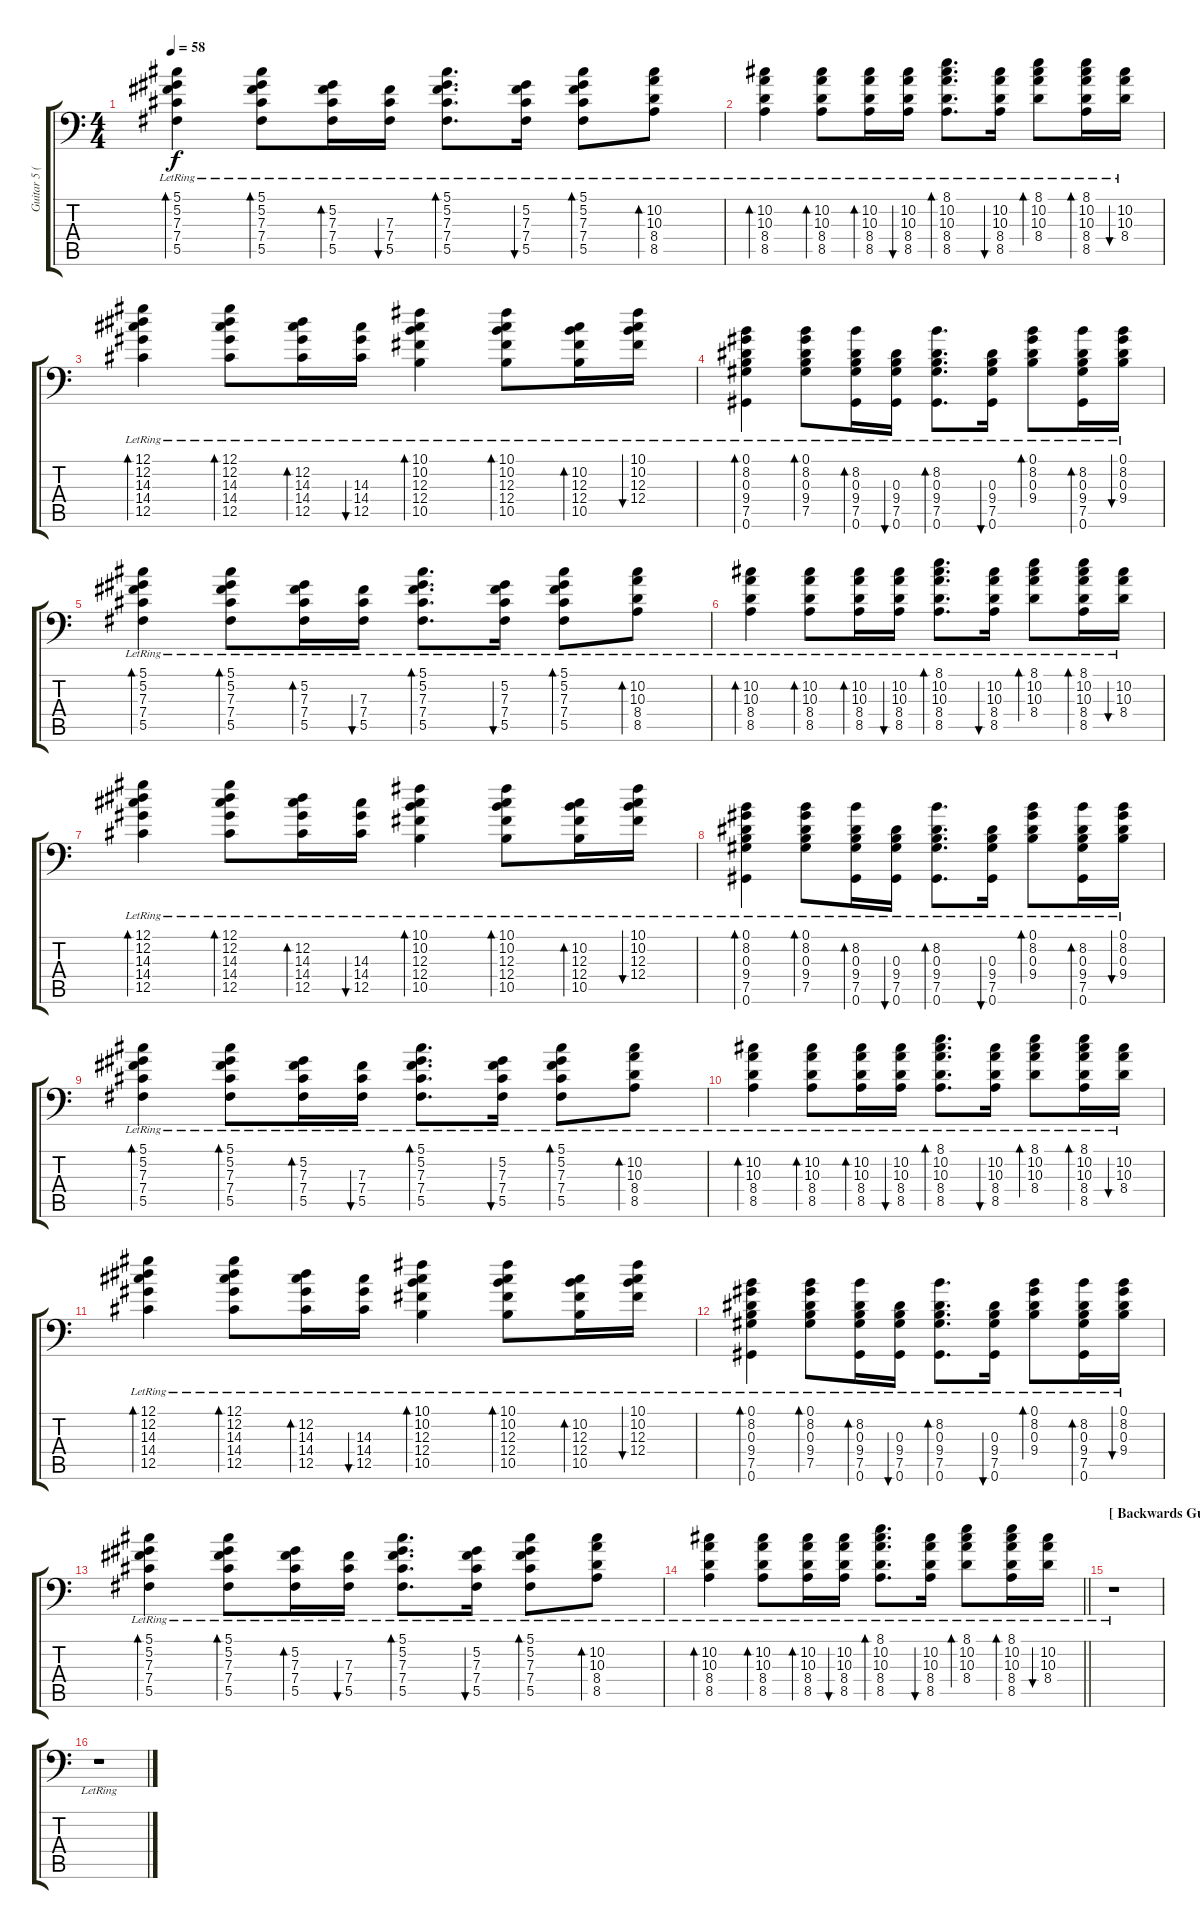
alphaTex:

\track ("Guitar 5 (Acoustic)" "Guitar 5 (") {instrument acousticguitarsteel}
\staff {score tabs}
\tuning (Ab3 Eb3 B2 Gb2 Db2 Ab1) {hide}
\ts (4 4)
\tempo 58
\clef f4
\ks c
(5.1{lr} 5.2{lr} 7.3{lr} 7.4{lr} 5.5).4{bd 30 dy f} (5.1{lr} 5.2{lr} 7.3{lr} 7.4{lr} 5.5).8{bd 30} (5.2{lr} 7.3{lr} 7.4{lr} 5.5).16{bd 30} (7.3{lr} 7.4{lr} 5.5).16{bu 30} (5.1{lr} 5.2{lr} 7.3{lr} 7.4{lr} 5.5).8{d bd 30} (5.2{lr} 7.3{lr} 7.4{lr} 5.5).16{bu 30} (5.1{lr} 5.2{lr} 7.3{lr} 7.4{lr} 5.5).8{bd 30} (10.2 10.3{lr} 8.4{lr} 8.5).8{bd 30} |
(10.2{lr} 10.3{lr} 8.4{lr} 8.5{lr}).4{bd 30} (10.2{lr} 10.3{lr} 8.4{lr} 8.5{lr}).8{bd 30} (10.2{lr} 10.3{lr} 8.4{lr} 8.5{lr}).16{bd 30} (10.2{lr} 10.3{lr} 8.4{lr} 8.5{lr}).16{bu 30} (8.1{lr} 10.2{lr} 10.3{lr} 8.4{lr} 8.5{lr}).8{d bd 30} (10.2{lr} 10.3{lr} 8.4{lr} 8.5{lr}).16{bu 30} (8.1{lr} 10.2{lr} 10.3{lr} 8.4{lr}).8{bd 30} (8.1{lr} 10.2{lr} 10.3{lr} 8.4{lr} 8.5{lr}).16{bd 30} (10.2{lr} 10.3{lr} 8.4{lr}).16{bu 30} |
(12.1{lr} 12.2{lr} 14.3{lr} 14.4{lr} 12.5{lr}).4{bd 30} (12.1{lr} 12.2{lr} 14.3{lr} 14.4{lr} 12.5{lr}).8{bd 30} (12.2{lr} 14.3{lr} 14.4{lr} 12.5{lr}).16{bd 30} (14.3{lr} 14.4{lr} 12.5{lr}).16{bu 30} (10.1{lr} 10.2{lr} 12.3{lr} 12.4{lr} 10.5{lr}).4{bd 30} (10.1{lr} 10.2{lr} 12.3{lr} 12.4{lr} 10.5{lr}).8{bd 30} (10.2{lr} 12.3{lr} 12.4{lr} 10.5{lr}).16{bd 30} (10.1{lr} 10.2{lr} 12.3{lr} 12.4{lr}).16{bu 30} |
(0.1{lr} 8.2{lr} 0.3{lr} 9.4{lr} 7.5{lr} 0.6{lr}).4{bd 30} (0.1{lr} 8.2{lr} 0.3{lr} 9.4{lr} 7.5{lr}).8{bd 30} (8.2{lr} 0.3{lr} 9.4{lr} 7.5{lr} 0.6{lr}).16{bd 30} (0.3{lr} 9.4{lr} 7.5{lr} 0.6{lr}).16{bu 30} (8.2{lr} 0.3{lr} 9.4{lr} 7.5{lr} 0.6{lr}).8{d bd 30} (0.3{lr} 9.4{lr} 7.5{lr} 0.6{lr}).16{bu 30} (0.1{lr} 8.2{lr} 0.3{lr} 9.4{lr}).8{bd 30} (8.2{lr} 0.3{lr} 9.4{lr} 7.5{lr} 0.6{lr}).16{bd 30} (0.1{lr} 8.2{lr} 0.3{lr} 9.4{lr}).16{bu 30} |
(5.1{lr} 5.2{lr} 7.3{lr} 7.4{lr} 5.5).4{bd 30} (5.1{lr} 5.2{lr} 7.3{lr} 7.4{lr} 5.5).8{bd 30} (5.2{lr} 7.3{lr} 7.4{lr} 5.5).16{bd 30} (7.3{lr} 7.4{lr} 5.5).16{bu 30} (5.1{lr} 5.2{lr} 7.3{lr} 7.4{lr} 5.5).8{d bd 30} (5.2{lr} 7.3{lr} 7.4{lr} 5.5).16{bu 30} (5.1{lr} 5.2{lr} 7.3{lr} 7.4{lr} 5.5).8{bd 30} (10.2 10.3{lr} 8.4{lr} 8.5).8{bd 30} |
(10.2{lr} 10.3{lr} 8.4{lr} 8.5{lr}).4{bd 30} (10.2{lr} 10.3{lr} 8.4{lr} 8.5{lr}).8{bd 30} (10.2{lr} 10.3{lr} 8.4{lr} 8.5{lr}).16{bd 30} (10.2{lr} 10.3{lr} 8.4{lr} 8.5{lr}).16{bu 30} (8.1{lr} 10.2{lr} 10.3{lr} 8.4{lr} 8.5{lr}).8{d bd 30} (10.2{lr} 10.3{lr} 8.4{lr} 8.5{lr}).16{bu 30} (8.1{lr} 10.2{lr} 10.3{lr} 8.4{lr}).8{bd 30} (8.1{lr} 10.2{lr} 10.3{lr} 8.4{lr} 8.5{lr}).16{bd 30} (10.2{lr} 10.3{lr} 8.4{lr}).16{bu 30} |
(12.1{lr} 12.2{lr} 14.3{lr} 14.4{lr} 12.5{lr}).4{bd 30} (12.1{lr} 12.2{lr} 14.3{lr} 14.4{lr} 12.5{lr}).8{bd 30} (12.2{lr} 14.3{lr} 14.4{lr} 12.5{lr}).16{bd 30} (14.3{lr} 14.4{lr} 12.5{lr}).16{bu 30} (10.1{lr} 10.2{lr} 12.3{lr} 12.4{lr} 10.5{lr}).4{bd 30} (10.1{lr} 10.2{lr} 12.3{lr} 12.4{lr} 10.5{lr}).8{bd 30} (10.2{lr} 12.3{lr} 12.4{lr} 10.5{lr}).16{bd 30} (10.1{lr} 10.2{lr} 12.3{lr} 12.4{lr}).16{bu 30} |
(0.1{lr} 8.2{lr} 0.3{lr} 9.4{lr} 7.5{lr} 0.6{lr}).4{bd 30} (0.1{lr} 8.2{lr} 0.3{lr} 9.4{lr} 7.5{lr}).8{bd 30} (8.2{lr} 0.3{lr} 9.4{lr} 7.5{lr} 0.6{lr}).16{bd 30} (0.3{lr} 9.4{lr} 7.5{lr} 0.6{lr}).16{bu 30} (8.2{lr} 0.3{lr} 9.4{lr} 7.5{lr} 0.6{lr}).8{d bd 30} (0.3{lr} 9.4{lr} 7.5{lr} 0.6{lr}).16{bu 30} (0.1{lr} 8.2{lr} 0.3{lr} 9.4{lr}).8{bd 30} (8.2{lr} 0.3{lr} 9.4{lr} 7.5{lr} 0.6{lr}).16{bd 30} (0.1{lr} 8.2{lr} 0.3{lr} 9.4{lr}).16{bu 30} |
(5.1{lr} 5.2{lr} 7.3{lr} 7.4{lr} 5.5).4{bd 30} (5.1{lr} 5.2{lr} 7.3{lr} 7.4{lr} 5.5).8{bd 30} (5.2{lr} 7.3{lr} 7.4{lr} 5.5).16{bd 30} (7.3{lr} 7.4{lr} 5.5).16{bu 30} (5.1{lr} 5.2{lr} 7.3{lr} 7.4{lr} 5.5).8{d bd 30} (5.2{lr} 7.3{lr} 7.4{lr} 5.5).16{bu 30} (5.1{lr} 5.2{lr} 7.3{lr} 7.4{lr} 5.5).8{bd 30} (10.2 10.3{lr} 8.4{lr} 8.5).8{bd 30} |
(10.2{lr} 10.3{lr} 8.4{lr} 8.5{lr}).4{bd 30} (10.2{lr} 10.3{lr} 8.4{lr} 8.5{lr}).8{bd 30} (10.2{lr} 10.3{lr} 8.4{lr} 8.5{lr}).16{bd 30} (10.2{lr} 10.3{lr} 8.4{lr} 8.5{lr}).16{bu 30} (8.1{lr} 10.2{lr} 10.3{lr} 8.4{lr} 8.5{lr}).8{d bd 30 volume 0} (10.2{lr} 10.3{lr} 8.4{lr} 8.5{lr}).16{bu 30} (8.1{lr} 10.2{lr} 10.3{lr} 8.4{lr}).8{bd 30} (8.1{lr} 10.2{lr} 10.3{lr} 8.4{lr} 8.5{lr}).16{bd 30} (10.2{lr} 10.3{lr} 8.4{lr}).16{bu 30} |
(12.1{lr} 12.2{lr} 14.3{lr} 14.4{lr} 12.5{lr}).4{bd 30} (12.1{lr} 12.2{lr} 14.3{lr} 14.4{lr} 12.5{lr}).8{bd 30} (12.2{lr} 14.3{lr} 14.4{lr} 12.5{lr}).16{bd 30} (14.3{lr} 14.4{lr} 12.5{lr}).16{bu 30} (10.1{lr} 10.2{lr} 12.3{lr} 12.4{lr} 10.5{lr}).4{bd 30} (10.1{lr} 10.2{lr} 12.3{lr} 12.4{lr} 10.5{lr}).8{bd 30} (10.2{lr} 12.3{lr} 12.4{lr} 10.5{lr}).16{bd 30} (10.1{lr} 10.2{lr} 12.3{lr} 12.4{lr}).16{bu 30} |
(0.1{lr} 8.2{lr} 0.3{lr} 9.4{lr} 7.5{lr} 0.6{lr}).4{bd 30} (0.1{lr} 8.2{lr} 0.3{lr} 9.4{lr} 7.5{lr}).8{bd 30} (8.2{lr} 0.3{lr} 9.4{lr} 7.5{lr} 0.6{lr}).16{bd 30} (0.3{lr} 9.4{lr} 7.5{lr} 0.6{lr}).16{bu 30} (8.2{lr} 0.3{lr} 9.4{lr} 7.5{lr} 0.6{lr}).8{d bd 30} (0.3{lr} 9.4{lr} 7.5{lr} 0.6{lr}).16{bu 30} (0.1{lr} 8.2{lr} 0.3{lr} 9.4{lr}).8{bd 30} (8.2{lr} 0.3{lr} 9.4{lr} 7.5{lr} 0.6{lr}).16{bd 30} (0.1{lr} 8.2{lr} 0.3{lr} 9.4{lr}).16{bu 30} |
(5.1{lr} 5.2{lr} 7.3{lr} 7.4{lr} 5.5).4{bd 30} (5.1{lr} 5.2{lr} 7.3{lr} 7.4{lr} 5.5).8{bd 30} (5.2{lr} 7.3{lr} 7.4{lr} 5.5).16{bd 30} (7.3{lr} 7.4{lr} 5.5).16{bu 30} (5.1{lr} 5.2{lr} 7.3{lr} 7.4{lr} 5.5).8{d bd 30} (5.2{lr} 7.3{lr} 7.4{lr} 5.5).16{bu 30} (5.1{lr} 5.2{lr} 7.3{lr} 7.4{lr} 5.5).8{bd 30} (10.2 10.3{lr} 8.4{lr} 8.5).8{bd 30} |
\barLineRight lightlight
(10.2{lr} 10.3{lr} 8.4{lr} 8.5{lr}).4{bd 30} (10.2{lr} 10.3{lr} 8.4{lr} 8.5{lr}).8{bd 30} (10.2{lr} 10.3{lr} 8.4{lr} 8.5{lr}).16{bd 30} (10.2{lr} 10.3{lr} 8.4{lr} 8.5{lr}).16{bu 30} (8.1{lr} 10.2{lr} 10.3{lr} 8.4{lr} 8.5{lr}).8{d bd 30} (10.2{lr} 10.3{lr} 8.4{lr} 8.5{lr}).16{bu 30} (8.1{lr} 10.2{lr} 10.3{lr} 8.4{lr}).8{bd 30} (8.1{lr} 10.2{lr} 10.3{lr} 8.4{lr} 8.5{lr}).16{bd 30} (10.2{lr} 10.3{lr} 8.4{lr}).16{bu 30} |
\section ("" "[ Backwards Guitar Effects for 1:15 ]")
r.1 |
r.1
